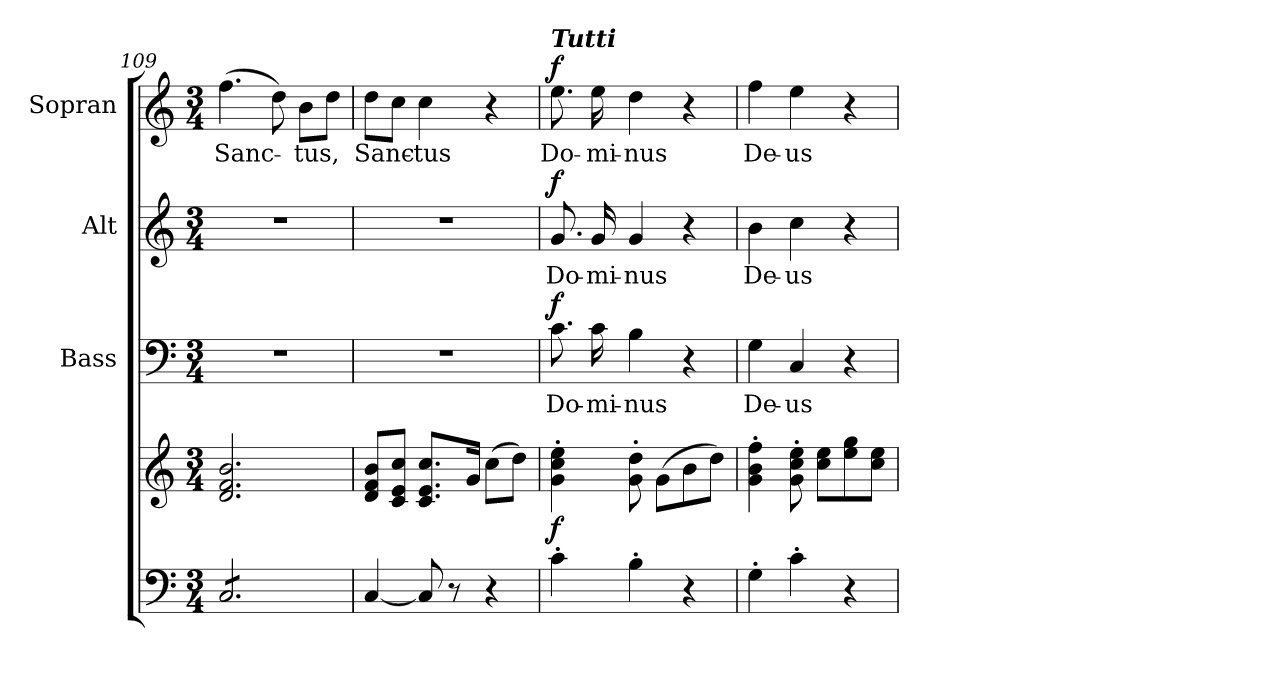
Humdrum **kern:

**kern	**kern	**dynam	**kern	**text	**dynam	**kern	**text	**dynam	**kern	**text	**dynam
*part4	*part4	*part4	*part3	*part3	*part3	*part2	*part2	*part2	*part1	*part1	*part1
*staff5	*staff4	*staff4/5	*staff3	*staff3	*staff3	*staff2	*staff2	*staff2	*staff1	*staff1	*staff1
*	*	*	*I"Bass	*	*	*I"Alt	*	*	*I"Sopran	*	*
*	*	*	*I'B.	*	*	*I'A.	*	*	*I'S.	*	*
*clefF4	*clefG2	*	*clefF4	*	*	*clefG2	*	*	*clefG2	*	*
*k[]	*k[]	*	*k[]	*	*	*k[]	*	*	*k[]	*	*
*C:	*C:	*	*C:	*	*	*C:	*	*	*C:	*	*
*M3/4	*M3/4	*	*M3/4	*	*	*M3/4	*	*	*M3/4	*	*
=109	=109	=109	=109	=109	=109	=109	=109	=109	=109	=109	=109
!	!	!	!	!	!	!	!	!	!	!LO:LY:b	!
*tremolo	*	*	*	*	*	*	*	*	*	*	*
8C/L	2.d/ 2.f/ 2.b/	.	2.r	.	.	2.r	.	.	(>4.ff\	Sanc-	.
8C/	.	.	.	.	.	.	.	.	.	.	.
8C/	.	.	.	.	.	.	.	.	.	.	.
8C/	.	.	.	.	.	.	.	.	8dd\)	.	.
!	!	!	!	!	!	!	!	!	!	!LO:LY:b	!
8C/	.	.	.	.	.	.	.	.	8b\L	-tus,	.
8C/J	.	.	.	.	.	.	.	.	8dd\J	.	.
*Xtremolo	*	*	*	*	*	*	*	*	*	*	*
=110	=110	=110	=110	=110	=110	=110	=110	=110	=110	=110	=110
!	!	!	!	!	!	!	!	!	!	!LO:LY:b	!
[4C/	8d/ 8f/ 8b/L	.	2.r	.	.	2.r	.	.	8dd\L	Sanc-	.
.	8c/ 8e/ 8cc/J	.	.	.	.	.	.	.	8cc\J	.	.
!	!	!	!	!	!	!	!	!	!	!LO:LY:b	!
8C/]	8.c/ 8.e/ 8.cc/L	.	.	.	.	.	.	.	4cc\	-tus	.
8r	.	.	.	.	.	.	.	.	.	.	.
.	16g/Jk	.	.	.	.	.	.	.	.	.	.
4r	(>8cc\L	.	.	.	.	.	.	.	4r	.	.
.	8dd\J)	.	.	.	.	.	.	.	.	.	.
!!LO:LB:g=z
=111	=111	=111	=111	=111	=111	=111	=111	=111	=111	=111	=111
!	!	!	!	!	!	!	!	!	!LO:TX:a:Bi:t=Tutti	!	!
!	!	!LO:DY:b	!	!LO:LY:b	!LO:DY:a	!	!LO:LY:b	!LO:DY:a	!	!LO:LY:b	!LO:DY:a
4c'>\	4g\'> 4cc\'> 4ee\'>	f	8.c\	Do-	f	8.g/	Do-	f	8.ee\	Do-	f
!	!	!	!	!LO:LY:b	!	!	!LO:LY:b	!	!	!LO:LY:b	!
.	.	.	16c\	-mi-	.	16g/	-mi-	.	16ee\	-mi-	.
!	!	!	!	!LO:LY:b	!	!	!LO:LY:b	!	!	!LO:LY:b	!
4B'>\	8g\'> 8dd\'>	.	4B\	-nus	.	4g/	-nus	.	4dd\	-nus	.
.	(>8g\L	.	.	.	.	.	.	.	.	.	.
4r	8b\	.	4r	.	.	4r	.	.	4r	.	.
.	8dd\J)	.	.	.	.	.	.	.	.	.	.
=112	=112	=112	=112	=112	=112	=112	=112	=112	=112	=112	=112
!	!	!	!	!LO:LY:b	!	!	!LO:LY:b	!	!	!LO:LY:b	!
4G'>\	4g\'> 4b\'> 4ff\'>	.	4G\	De-	.	4b\	De-	.	4ff\	De-	.
!	!	!	!	!LO:LY:b	!	!	!LO:LY:b	!	!	!LO:LY:b	!
4c'>\	8g\'> 8cc\'> 8ee\'>	.	4C/	-us	.	4cc\	-us	.	4ee\	-us	.
.	8cc\ 8ee\L	.	.	.	.	.	.	.	.	.	.
4r	8ee\ 8gg\	.	4r	.	.	4r	.	.	4r	.	.
.	8cc\ 8ee\J	.	.	.	.	.	.	.	.	.	.
=	=	=	=	=	=	=	=	=	=	=	=
*-	*-	*-	*-	*-	*-	*-	*-	*-	*-	*-	*-
